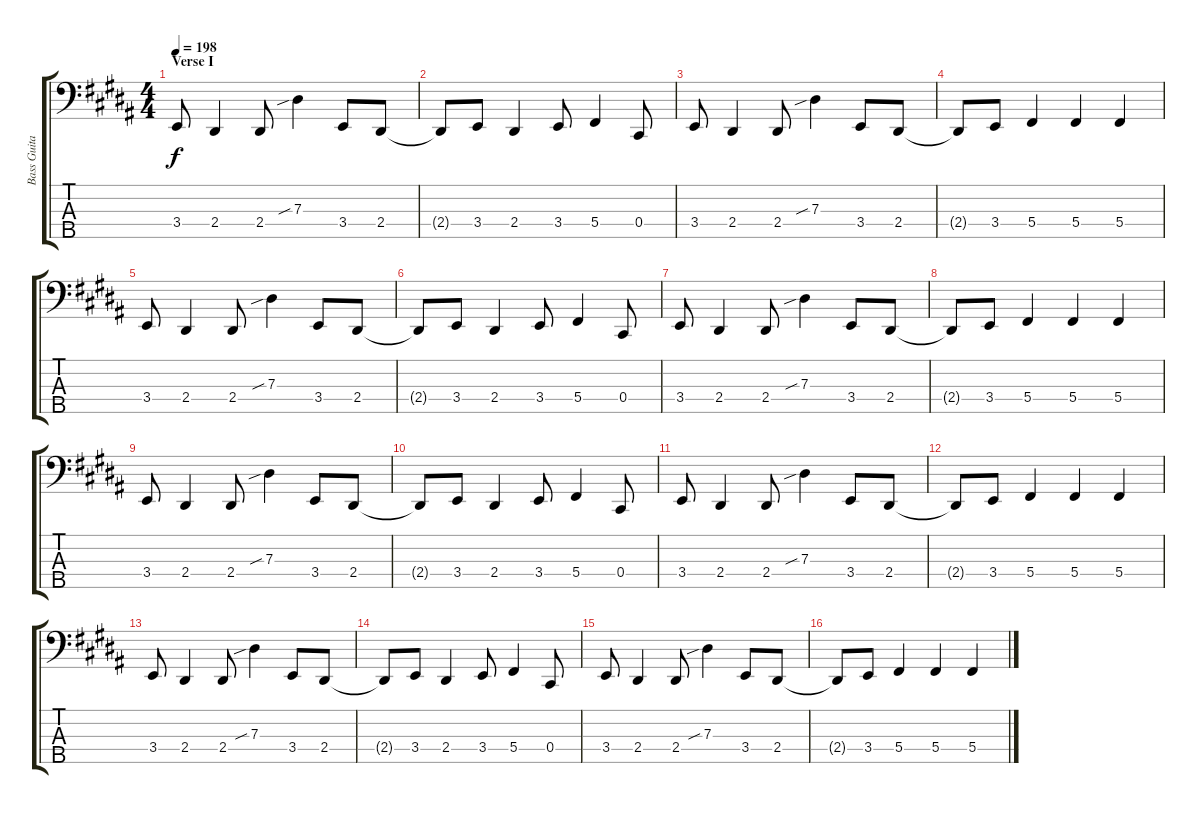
\track ("Bass Guitar" "Bass Guita") {instrument electricbasspick}
\staff {score tabs}
\tuning (Gb2 Db2 Ab1 Db1 Ab0) {hide}
\ts (4 4)
\section ("" "Verse I")
\tempo 198
\clef f4
\ks b
3.4.8{dy f} 2.4.4 2.4.8 7.3{sib}.4 3.4.8 2.4.8 |
2.4{t}.8 3.4.8 2.4.4 3.4.8 5.4.4 0.4.8 |
3.4.8 2.4.4 2.4.8 7.3{sib}.4 3.4.8 2.4.8 |
2.4{t}.8 3.4.8 5.4.4 5.4.4 5.4.4 |
3.4.8 2.4.4 2.4.8 7.3{sib}.4 3.4.8 2.4.8 |
2.4{t}.8 3.4.8 2.4.4 3.4.8 5.4.4 0.4.8 |
3.4.8 2.4.4 2.4.8 7.3{sib}.4 3.4.8 2.4.8 |
2.4{t}.8 3.4.8 5.4.4 5.4.4 5.4.4 |
3.4.8 2.4.4 2.4.8 7.3{sib}.4 3.4.8 2.4.8 |
2.4{t}.8 3.4.8 2.4.4 3.4.8 5.4.4 0.4.8 |
3.4.8 2.4.4 2.4.8 7.3{sib}.4 3.4.8 2.4.8 |
2.4{t}.8 3.4.8 5.4.4 5.4.4 5.4.4 |
3.4.8 2.4.4 2.4.8 7.3{sib}.4 3.4.8 2.4.8 |
2.4{t}.8 3.4.8 2.4.4 3.4.8 5.4.4 0.4.8 |
3.4.8 2.4.4 2.4.8 7.3{sib}.4 3.4.8 2.4.8 |
2.4{t}.8 3.4.8 5.4.4 5.4.4 5.4.4
